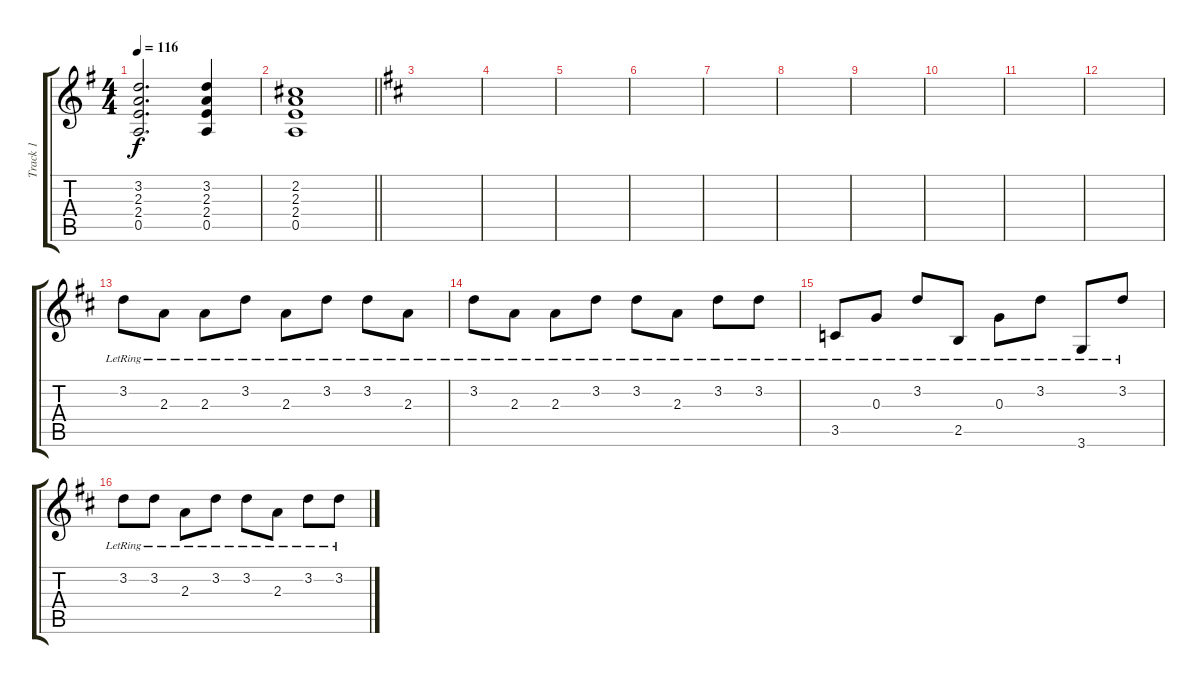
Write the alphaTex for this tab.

\track ("Track 1" "Track 1") {instrument acousticguitarsteel}
\staff {score tabs}
\tuning (E4 B3 G3 D3 A2 E2) {hide}
\ts (4 4)
\tempo 116
\clef g2
\ks g
(3.2 2.3 2.4 0.5).2{d dy f} (3.2 2.3 2.4 0.5).4 |
\barLineRight lightlight
(2.2 2.3 2.4 0.5).1 |
\ks d
|
|
|
|
|
|
|
|
|
|
3.2{lr}.8 2.3{lr}.8 2.3{lr}.8 3.2{lr}.8 2.3{lr}.8 3.2{lr}.8 3.2{lr}.8 2.3{lr}.8 |
3.2{lr}.8 2.3{lr}.8 2.3{lr}.8 3.2{lr}.8 3.2{lr}.8 2.3{lr}.8 3.2{lr}.8 3.2{lr}.8 |
3.5{lr}.8 0.3{lr}.8 3.2{lr}.8 2.5{lr}.8 0.3{lr}.8 3.2{lr}.8 3.6{lr}.8 3.2{lr}.8 |
3.2{lr}.8 3.2{lr}.8 2.3{lr}.8 3.2{lr}.8 3.2{lr}.8 2.3{lr}.8 3.2{lr}.8 3.2{lr}.8
